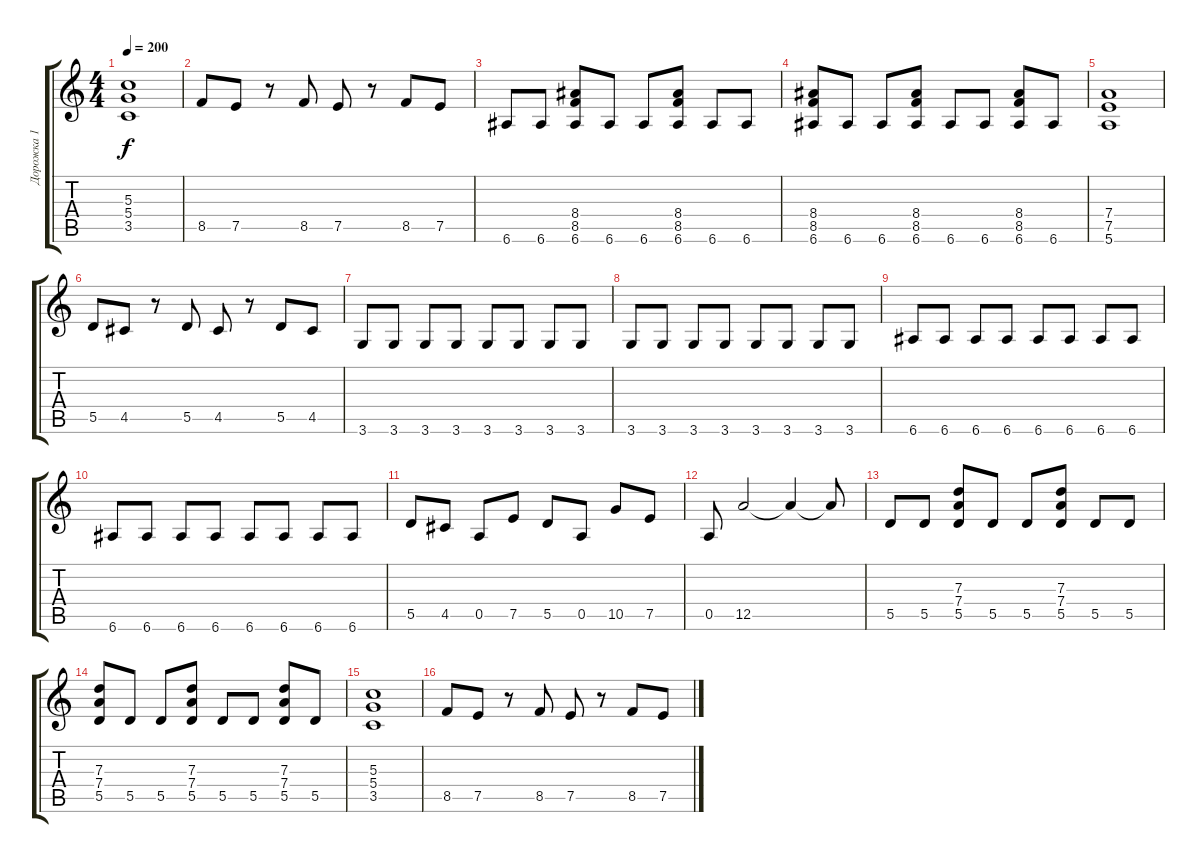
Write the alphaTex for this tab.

\track ("Дорожка 1" "Дорожка 1") {instrument distortionguitar}
\staff {score tabs}
\tuning (E4 B3 G3 D3 A2 E2) {hide}
\ts (4 4)
\tempo 200
\clef g2
\ks c
(5.3 5.4 3.5).1{dy f} |
8.5.8 7.5.8 r.8 8.5.8 7.5.8 r.8 8.5.8 7.5.8 |
6.6.8 6.6.8 (8.4 8.5 6.6).8 6.6.8 6.6.8 (8.4 8.5 6.6).8 6.6.8 6.6.8 |
(8.4 8.5 6.6).8 6.6.8 6.6.8 (8.4 8.5 6.6).8 6.6.8 6.6.8 (8.4 8.5 6.6).8 6.6.8 |
(7.4 7.5 5.6).1 |
5.5.8 4.5.8 r.8 5.5.8 4.5.8 r.8 5.5.8 4.5.8 |
3.6.8 3.6.8 3.6.8 3.6.8 3.6.8 3.6.8 3.6.8 3.6.8 |
3.6.8 3.6.8 3.6.8 3.6.8 3.6.8 3.6.8 3.6.8 3.6.8 |
6.6.8 6.6.8 6.6.8 6.6.8 6.6.8 6.6.8 6.6.8 6.6.8 |
6.6.8 6.6.8 6.6.8 6.6.8 6.6.8 6.6.8 6.6.8 6.6.8 |
5.5.8 4.5.8 0.5.8 7.5.8 5.5.8 0.5.8 10.5.8 7.5.8 |
0.5.8 12.5.2 12.5{t}.4 12.5{t}.8 |
5.5.8 5.5.8 (7.3 7.4 5.5).8 5.5.8 5.5.8 (7.3 7.4 5.5).8 5.5.8 5.5.8 |
(7.3 7.4 5.5).8 5.5.8 5.5.8 (7.3 7.4 5.5).8 5.5.8 5.5.8 (7.3 7.4 5.5).8 5.5.8 |
(5.3 5.4 3.5).1 |
8.5.8 7.5.8 r.8 8.5.8 7.5.8 r.8 8.5.8 7.5.8
